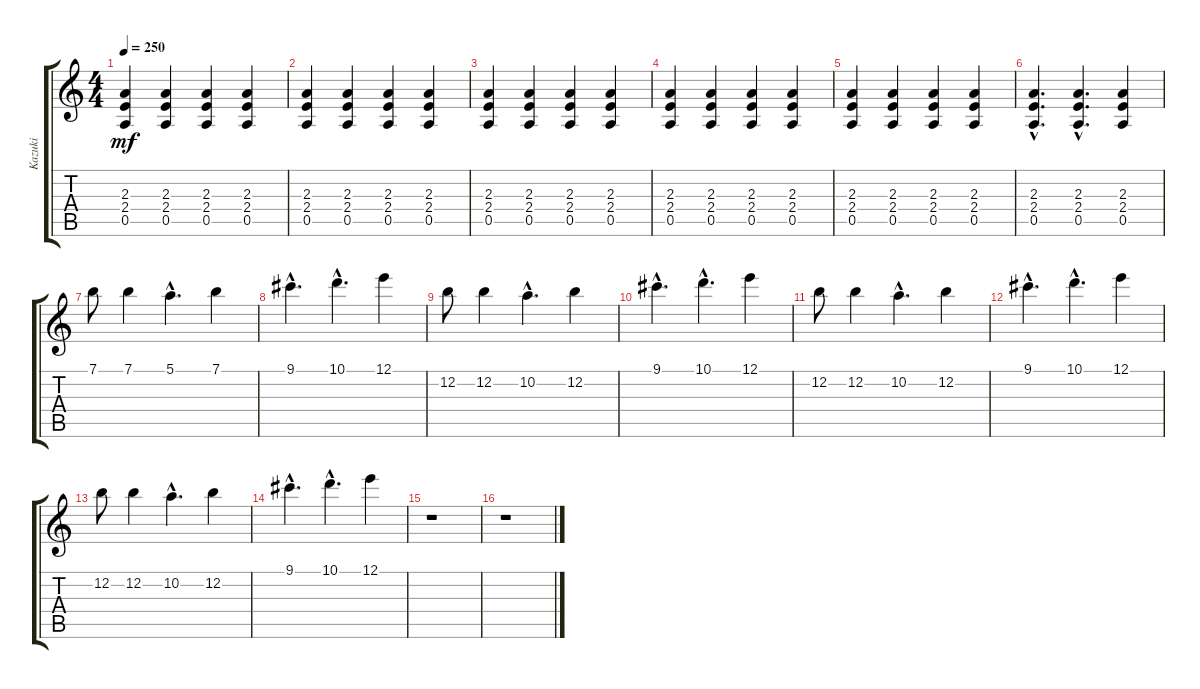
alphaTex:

\track ("Kazuki" "Kazuki") {instrument electricguitarclean}
\staff {score tabs}
\tuning (E4 B3 G3 D3 A2 E2) {hide}
\ts (4 4)
\tempo 250
\clef g2
\ks c
(2.3 2.4 0.5).4{dy mf} (2.3 2.4 0.5).4 (2.3 2.4 0.5).4 (2.3 2.4 0.5).4 |
(2.3 2.4 0.5).4 (2.3 2.4 0.5).4 (2.3 2.4 0.5).4 (2.3 2.4 0.5).4 |
(2.3 2.4 0.5).4 (2.3 2.4 0.5).4 (2.3 2.4 0.5).4 (2.3 2.4 0.5).4 |
(2.3 2.4 0.5).4 (2.3 2.4 0.5).4 (2.3 2.4 0.5).4 (2.3 2.4 0.5).4 |
(2.3 2.4 0.5).4 (2.3 2.4 0.5).4 (2.3 2.4 0.5).4 (2.3 2.4 0.5).4 |
(2.3{hac} 2.4{hac} 0.5{hac}).4{d} (2.3{hac} 2.4{hac} 0.5{hac}).4{d} (2.3 2.4 0.5).4 |
7.1.8{volume 14 instrument overdrivenguitar} 7.1.4 5.1{hac}.4{d} 7.1.4 |
9.1{hac}.4{d} 10.1{hac}.4{d} 12.1.4 |
12.2.8 12.2.4 10.2{hac}.4{d} 12.2.4 |
9.1{hac}.4{d} 10.1{hac}.4{d} 12.1.4 |
12.2.8 12.2.4 10.2{hac}.4{d} 12.2.4 |
9.1{hac}.4{d} 10.1{hac}.4{d} 12.1.4 |
12.2.8 12.2.4 10.2{hac}.4{d} 12.2.4 |
9.1{hac}.4{d} 10.1{hac}.4{d} 12.1.4 |
r.1 |
r.1{volume 12 instrument distortionguitar}
